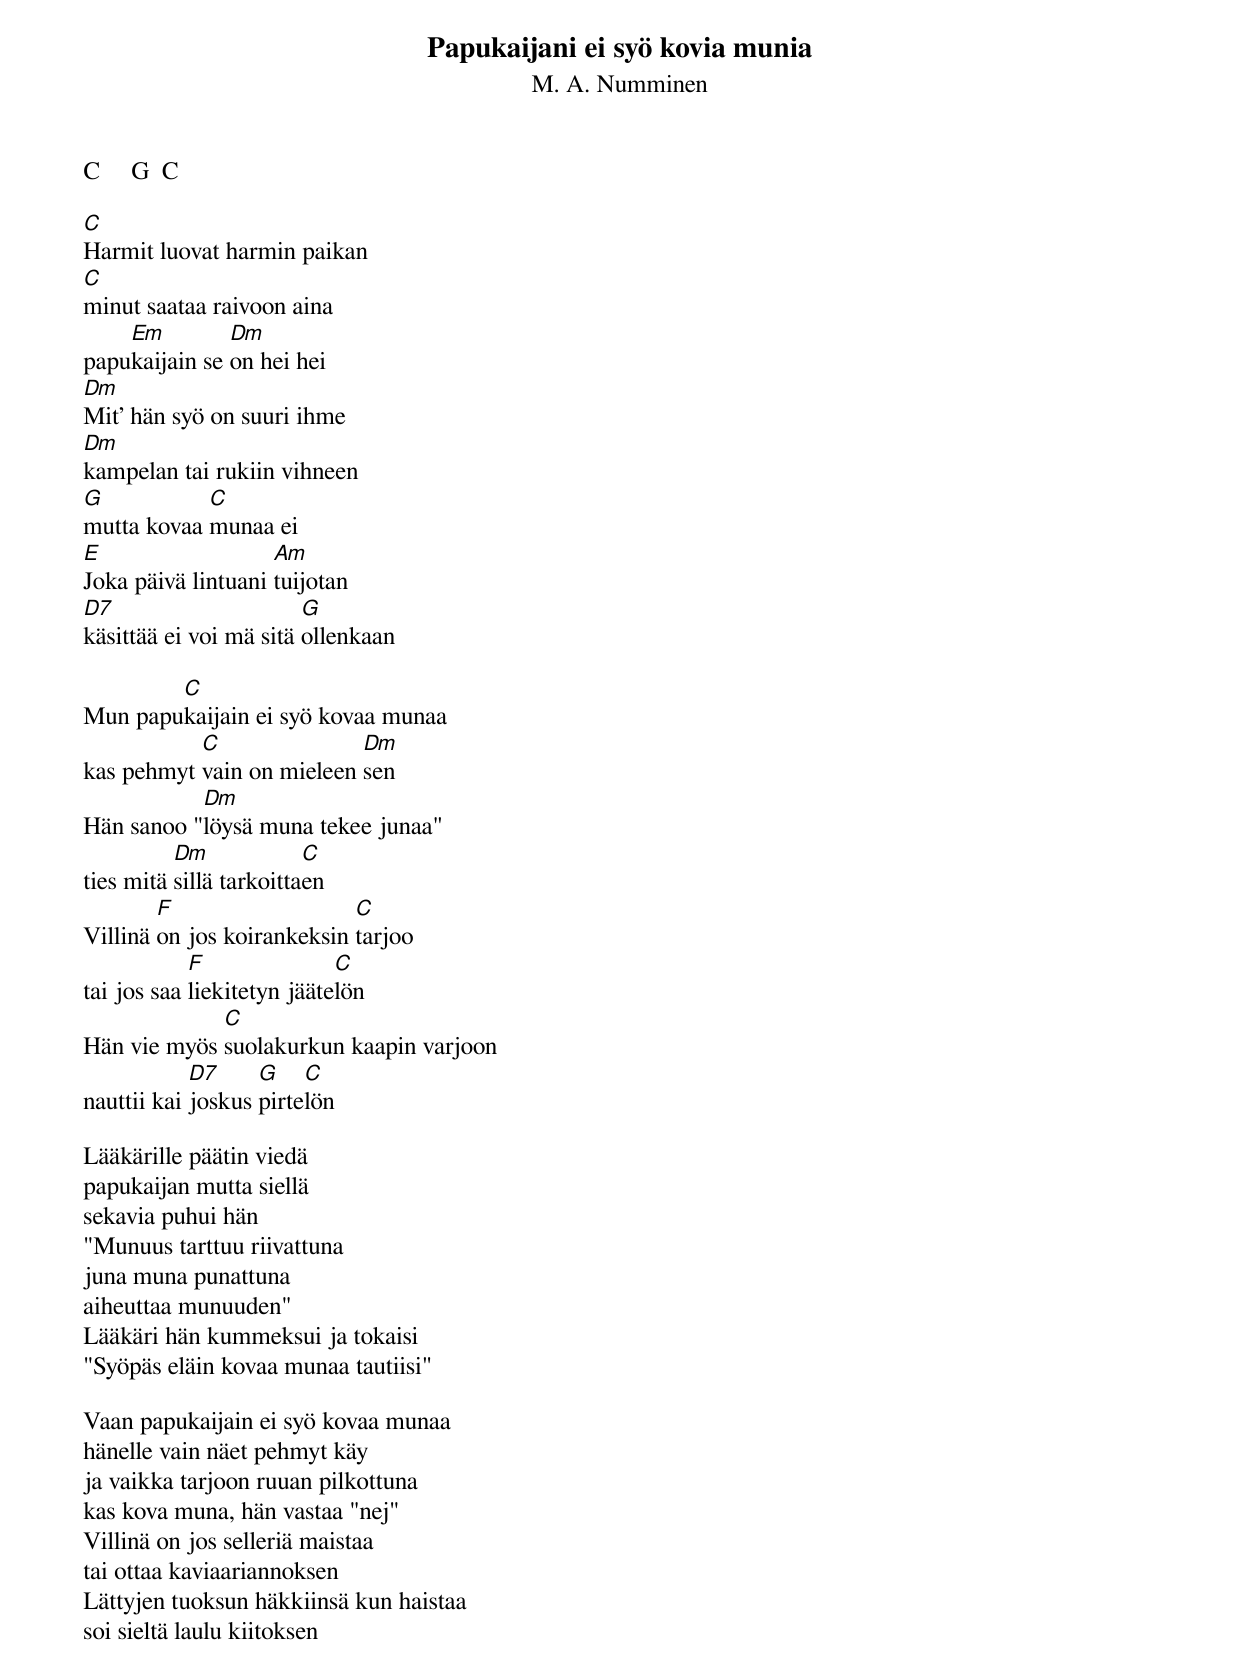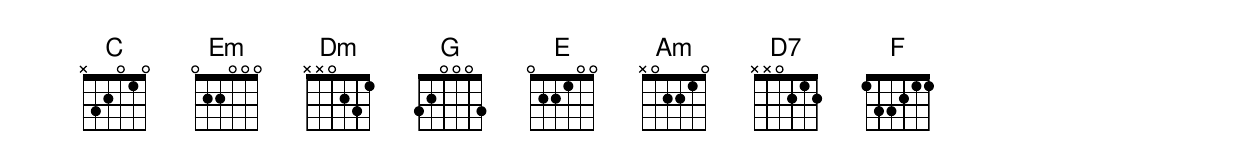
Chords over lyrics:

Papukaijani ei syö kovia munia
M. A. Numminen

C     G  C

C
Harmit luovat harmin paikan
C
minut saataa raivoon aina
    Em         Dm
papukaijain se on hei hei
Dm
Mit' hän syö on suuri ihme
Dm
kampelan tai rukiin vihneen
G           C
mutta kovaa munaa ei
E                   Am
Joka päivä lintuani tuijotan
D7                      G
käsittää ei voi mä sitä ollenkaan

        C
Mun papukaijain ei syö kovaa munaa
           C               Dm
kas pehmyt vain on mieleen sen
           Dm
Hän sanoo "löysä muna tekee junaa"
          Dm             C
ties mitä sillä tarkoittaen
        F                   C
Villinä on jos koirankeksin tarjoo
            F               C
tai jos saa liekitetyn jäätelön
             C
Hän vie myös suolakurkun kaapin varjoon
            D7     G    C
nauttii kai joskus pirtelön

Lääkärille päätin viedä
papukaijan mutta siellä
sekavia puhui hän
"Munuus tarttuu riivattuna
juna muna punattuna
aiheuttaa munuuden"
Lääkäri hän kummeksui ja tokaisi
"Syöpäs eläin kovaa munaa tautiisi"

Vaan papukaijain ei syö kovaa munaa
hänelle vain näet pehmyt käy
ja vaikka tarjoon ruuan pilkottuna
kas kova muna, hän vastaa "nej"
Villinä on jos selleriä maistaa
tai ottaa kaviaariannoksen
Lättyjen tuoksun häkkiinsä kun haistaa
soi sieltä laulu kiitoksen
